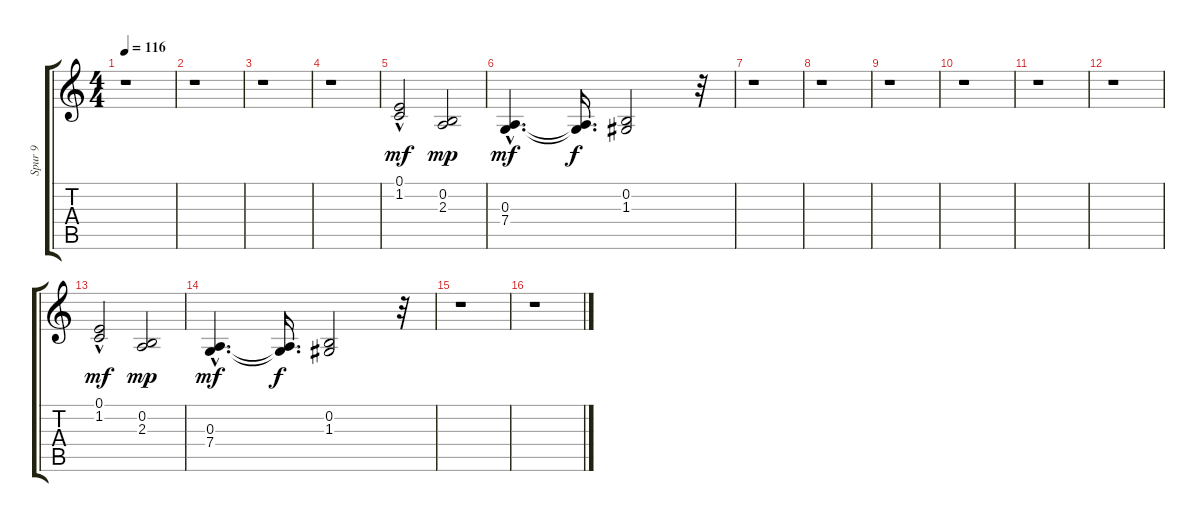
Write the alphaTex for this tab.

\track ("Spur 9" "Spur 9") {instrument choiraahs}
\staff {score tabs}
\tuning (E4 B3 G3 D3 A2 E2) {hide}
\ts (4 4)
\tempo 116
\clef g2
\ks c
r.1{dy f} |
r.1 |
r.1 |
r.1 |
(0.1{hac} 1.2).2{dy mf} (0.2 2.3).2{dy mp} |
(0.3{hac} 7.4{hac}).4{d dy mf} (0.3{t} 7.4{t}).16{d dy f} (0.2 1.3).2 r.32 |
r.1 |
r.1 |
r.1 |
r.1 |
r.1 |
r.1 |
(0.1{hac} 1.2).2{dy mf} (0.2 2.3).2{dy mp} |
(0.3{hac} 7.4{hac}).4{d dy mf} (0.3{t} 7.4{t}).16{d dy f} (0.2 1.3).2 r.32 |
r.1 |
r.1
